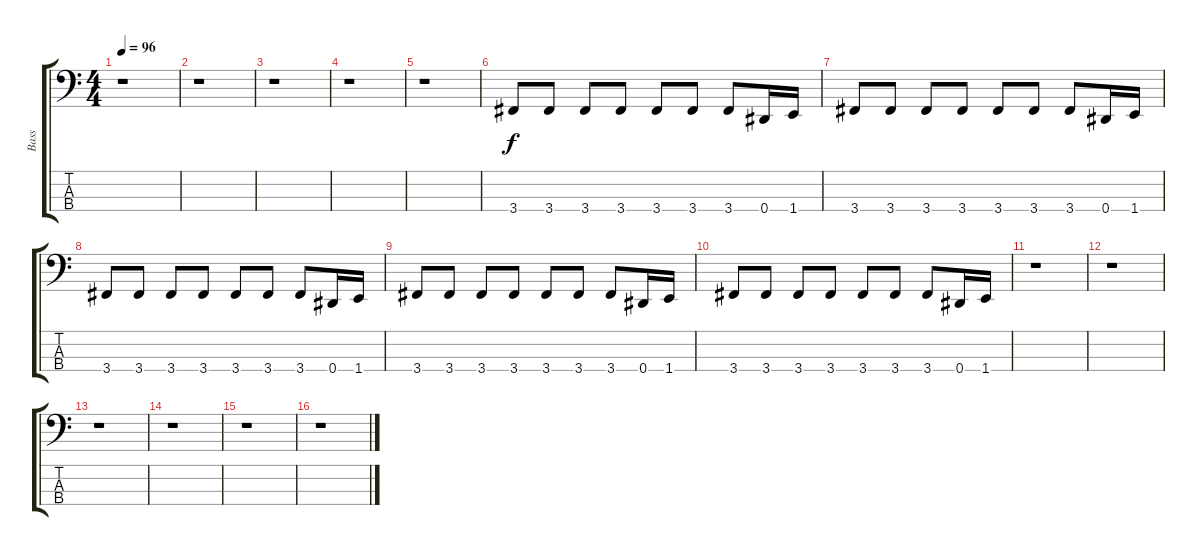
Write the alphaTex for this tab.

\track ("Bass" "Bass") {instrument electricbasspick}
\staff {score tabs}
\tuning (Gb2 Db2 Ab1 Eb1) {hide}
\ts (4 4)
\tempo 96
\clef f4
\ks c
r.1{dy f} |
r.1 |
r.1 |
r.1 |
r.1 |
3.4.8 3.4.8 3.4.8 3.4.8 3.4.8 3.4.8 3.4.8 0.4.16 1.4.16 |
3.4.8 3.4.8 3.4.8 3.4.8 3.4.8 3.4.8 3.4.8 0.4.16 1.4.16 |
3.4.8 3.4.8 3.4.8 3.4.8 3.4.8 3.4.8 3.4.8 0.4.16 1.4.16 |
3.4.8 3.4.8 3.4.8 3.4.8 3.4.8 3.4.8 3.4.8 0.4.16 1.4.16 |
3.4.8 3.4.8 3.4.8 3.4.8 3.4.8 3.4.8 3.4.8 0.4.16 1.4.16 |
r.1 |
r.1 |
r.1 |
r.1 |
r.1 |
r.1
